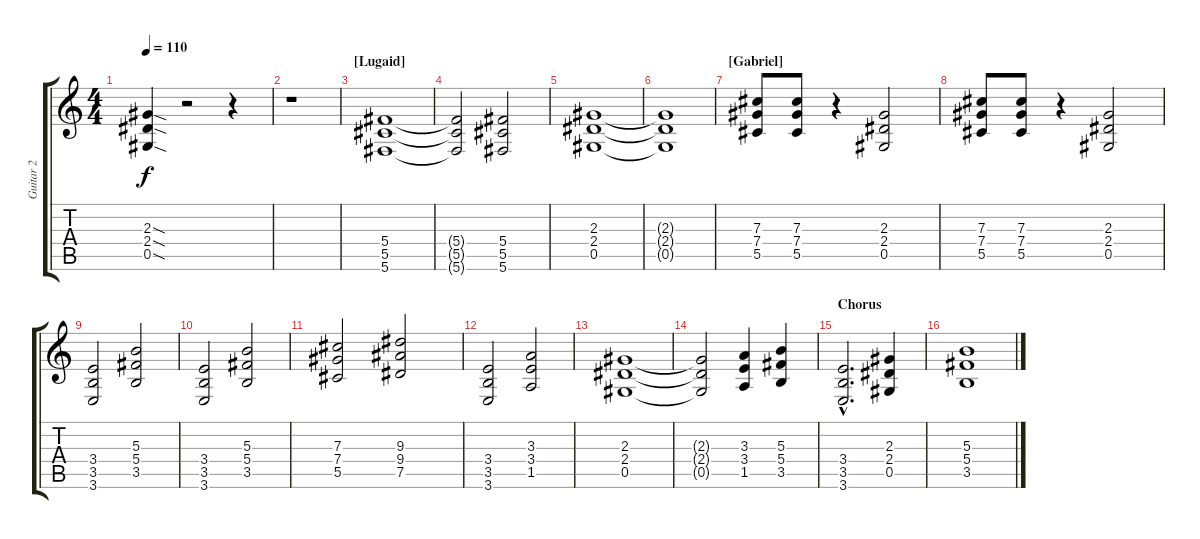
\track ("Guitar 2" "Guitar 2") {instrument overdrivenguitar}
\staff {score tabs}
\tuning (Eb4 Bb3 Gb3 Db3 Ab2 Db2) {hide}
\ts (4 4)
\tempo 110
\clef g2
\ks c
(2.3{sod} 2.4{sod} 0.5{sod}).4{dy f} r.2 r.4 |
r.1 |
\section ("" "[Lugaid]")
(5.4 5.5 5.6).1 |
(5.4{t} 5.5{t} 5.6{t}).2 (5.4 5.5 5.6).2 |
(2.3 2.4 0.5).1 |
(2.3{t} 2.4{t} 0.5{t}).1 |
\section ("" "[Gabriel]")
(7.3 7.4 5.5).8 (7.3 7.4 5.5).8 r.4 (2.3 2.4 0.5).2 |
(7.3 7.4 5.5).8 (7.3 7.4 5.5).8 r.4 (2.3 2.4 0.5).2 |
(3.4 3.5 3.6).2 (5.3 5.4 3.5).2 |
(3.4 3.5 3.6).2 (5.3 5.4 3.5).2 |
(7.3 7.4 5.5).2 (9.3 9.4 7.5).2 |
(3.4 3.5 3.6).2 (3.3 3.4 1.5).2 |
(2.3 2.4 0.5).1 |
(2.3{t} 2.4{t} 0.5{t}).2 (3.3 3.4 1.5).4 (5.3 5.4 3.5).4 |
\section ("" "Chorus")
(3.4{hac} 3.5{hac} 3.6{hac}).2{d} (2.3 2.4 0.5).4 |
(5.3 5.4 3.5).1
